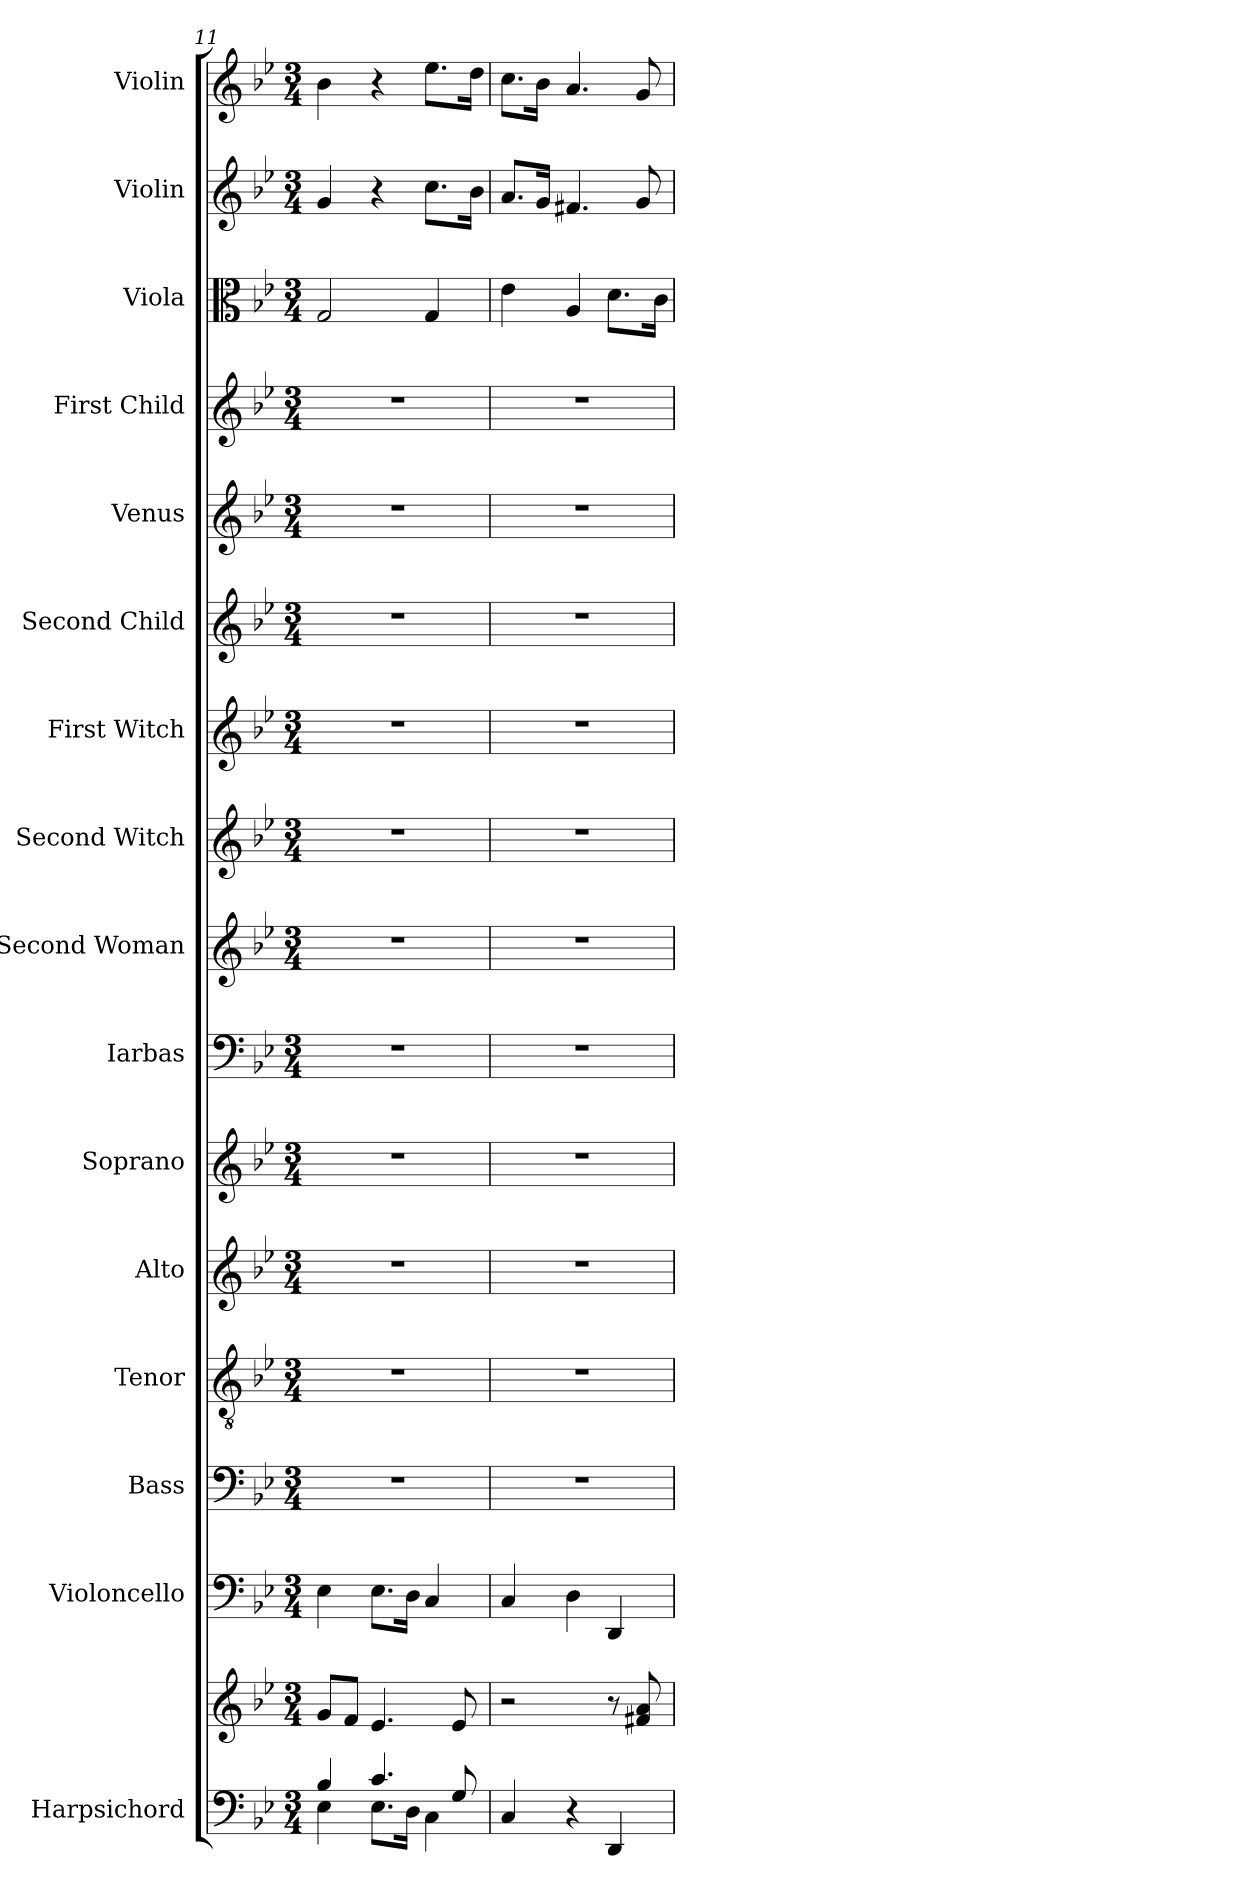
**kern	**kern	**kern	**kern	**kern	**kern	**kern	**kern	**kern	**kern	**kern	**kern	**kern	**kern	**kern	**kern	**kern
*part16	*part16	*part15	*part14	*part13	*part12	*part11	*part10	*part9	*part8	*part7	*part6	*part5	*part4	*part3	*part2	*part1
*staff17	*staff16	*staff15	*staff14	*staff13	*staff12	*staff11	*staff10	*staff9	*staff8	*staff7	*staff6	*staff5	*staff4	*staff3	*staff2	*staff1
*I"Harpsichord	*	*I"Violoncello	*I"Bass	*I"Tenor	*I"Alto	*I"Soprano	*I"Iarbas	*I"Second Woman	*I"Second Witch	*I"First Witch	*I"Second Child	*I"Venus	*I"First Child	*I"Viola	*I"Violin	*I"Violin
*I'Hch.	*	*I'Vc.	*I'B.	*I'T.	*I'A.	*I'S.	*I'I.	*I'2W	*I'W2.	*I'W1	*I'C2.	*I'V.	*I'C1	*I'Vla.	*I'Vln.	*I'Vln.
!!LO:PB:g=z
*clefF4	*clefG2	*clefF4	*clefF4	*clefGv2	*clefG2	*clefG2	*clefF4	*clefG2	*clefG2	*clefG2	*clefG2	*clefG2	*clefG2	*clefC3	*clefG2	*clefG2
*k[b-e-]	*k[b-e-]	*k[b-e-]	*k[b-e-]	*k[b-e-]	*k[b-e-]	*k[b-e-]	*k[b-e-]	*k[b-e-]	*k[b-e-]	*k[b-e-]	*k[b-e-]	*k[b-e-]	*k[b-e-]	*k[b-e-]	*k[b-e-]	*k[b-e-]
*M3/4	*M3/4	*M3/4	*M3/4	*M3/4	*M3/4	*M3/4	*M3/4	*M3/4	*M3/4	*M3/4	*M3/4	*M3/4	*M3/4	*M3/4	*M3/4	*M3/4
=11	=11	=11	=11	=11	=11	=11	=11	=11	=11	=11	=11	=11	=11	=11	=11	=11
*^	*	*	*	*	*	*	*	*	*	*	*	*	*	*	*	*
4B-/	4E-\	8g/L	4E-\	2.r	2.r	2.r	2.r	2.r	2.r	2.r	2.r	2.r	2.r	2.r	2G/	4g/	4b-\
.	.	8f/J	.	.	.	.	.	.	.	.	.	.	.	.	.	.	.
4.c/	8.E-\L	4.e-/	8.E-\L	.	.	.	.	.	.	.	.	.	.	.	.	4r	4r
.	16D\Jk	.	16D\Jk	.	.	.	.	.	.	.	.	.	.	.	.	.	.
.	4C\	.	4C/	.	.	.	.	.	.	.	.	.	.	.	4G/	8.cc\L	8.ee-\L
8G/	.	8e-/	.	.	.	.	.	.	.	.	.	.	.	.	.	.	.
.	.	.	.	.	.	.	.	.	.	.	.	.	.	.	.	16b-\Jk	16dd\Jk
*v	*v	*	*	*	*	*	*	*	*	*	*	*	*	*	*	*	*
=12	=12	=12	=12	=12	=12	=12	=12	=12	=12	=12	=12	=12	=12	=12	=12	=12
4C/	2r	4C/	2.r	2.r	2.r	2.r	2.r	2.r	2.r	2.r	2.r	2.r	2.r	4e-\	8.a/L	8.cc\L
.	.	.	.	.	.	.	.	.	.	.	.	.	.	.	16g/Jk	16b-\Jk
4r	.	4D\	.	.	.	.	.	.	.	.	.	.	.	4A/	4.f#X/	4.a/
4DD/	8r	4DD/	.	.	.	.	.	.	.	.	.	.	.	8.d\L	.	.
.	8f#X/ 8a/	.	.	.	.	.	.	.	.	.	.	.	.	.	8g/	8g/
.	.	.	.	.	.	.	.	.	.	.	.	.	.	16c\Jk	.	.
=	=	=	=	=	=	=	=	=	=	=	=	=	=	=	=	=
*-	*-	*-	*-	*-	*-	*-	*-	*-	*-	*-	*-	*-	*-	*-	*-	*-
